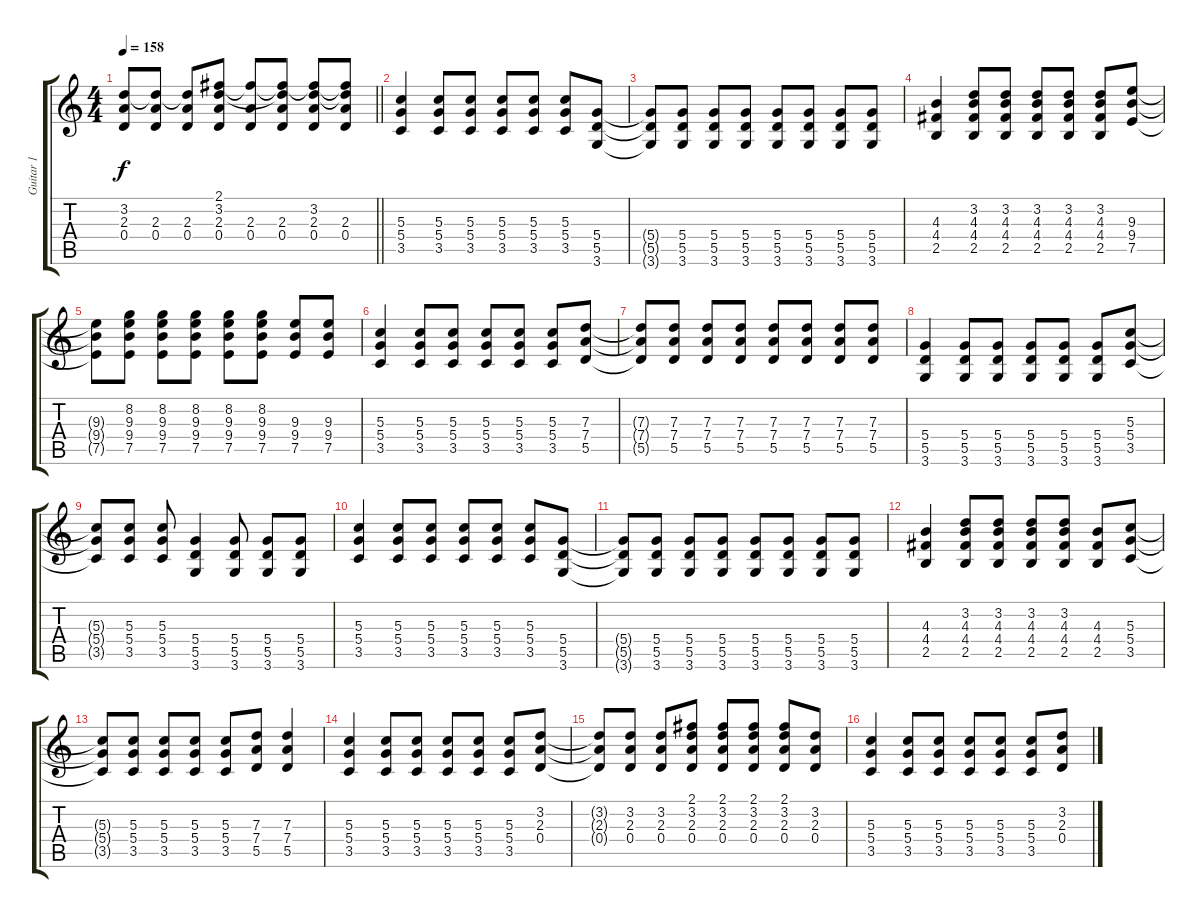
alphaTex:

\track ("Guitar 1" "Guitar 1") {instrument overdrivenguitar}
\staff {score tabs}
\tuning (E4 B3 G3 D3 A2 E2) {hide}
\ts (4 4)
\tempo 158
\clef g2
\barLineRight lightlight
\ks c
(3.2 2.3 0.4).8{dy f} (3.2{t} 2.3 0.4).8 (3.2{t} 2.3 0.4).8 (2.1 3.2 2.3 0.4).8 (2.1{t} 2.3 0.4).8 (2.1{t} 3.2{t} 2.3 0.4).8 (2.1{t} 3.2 2.3 0.4).8 (2.1{t} 3.2{t} 2.3 0.4).8 |
(5.3 5.4 3.5).4 (5.3 5.4 3.5).8 (5.3 5.4 3.5).8 (5.3 5.4 3.5).8 (5.3 5.4 3.5).8 (5.3 5.4 3.5).8 (5.4 5.5 3.6).8 |
(5.4{t} 5.5{t} 3.6{t}).8 (5.4 5.5 3.6).8 (5.4 5.5 3.6).8 (5.4 5.5 3.6).8 (5.4 5.5 3.6).8 (5.4 5.5 3.6).8 (5.4 5.5 3.6).8 (5.4 5.5 3.6).8 |
(4.3 4.4 2.5).4 (3.2 4.3 4.4 2.5).8 (3.2 4.3 4.4 2.5).8 (3.2 4.3 4.4 2.5).8 (3.2 4.3 4.4 2.5).8 (3.2 4.3 4.4 2.5).8 (9.3 9.4 7.5).8 |
(9.3{t} 9.4{t} 7.5{t}).8 (8.2 9.3 9.4 7.5).8 (8.2 9.3 9.4 7.5).8 (8.2 9.3 9.4 7.5).8 (8.2 9.3 9.4 7.5).8 (8.2 9.3 9.4 7.5).8 (9.3 9.4 7.5).8 (9.3 9.4 7.5).8 |
(5.3 5.4 3.5).4 (5.3 5.4 3.5).8 (5.3 5.4 3.5).8 (5.3 5.4 3.5).8 (5.3 5.4 3.5).8 (5.3 5.4 3.5).8 (7.3 7.4 5.5).8 |
(7.3{t} 7.4{t} 5.5{t}).8 (7.3 7.4 5.5).8 (7.3 7.4 5.5).8 (7.3 7.4 5.5).8 (7.3 7.4 5.5).8 (7.3 7.4 5.5).8 (7.3 7.4 5.5).8 (7.3 7.4 5.5).8 |
(5.4 5.5 3.6).4 (5.4 5.5 3.6).8 (5.4 5.5 3.6).8 (5.4 5.5 3.6).8 (5.4 5.5 3.6).8 (5.4 5.5 3.6).8 (5.3 5.4 3.5).8 |
(5.3{t} 5.4{t} 3.5{t}).8 (5.3 5.4 3.5).8 (5.3 5.4 3.5).8 (5.4 5.5 3.6).4 (5.4 5.5 3.6).8 (5.4 5.5 3.6).8 (5.4 5.5 3.6).8 |
(5.3 5.4 3.5).4 (5.3 5.4 3.5).8 (5.3 5.4 3.5).8 (5.3 5.4 3.5).8 (5.3 5.4 3.5).8 (5.3 5.4 3.5).8 (5.4 5.5 3.6).8 |
(5.4{t} 5.5{t} 3.6{t}).8 (5.4 5.5 3.6).8 (5.4 5.5 3.6).8 (5.4 5.5 3.6).8 (5.4 5.5 3.6).8 (5.4 5.5 3.6).8 (5.4 5.5 3.6).8 (5.4 5.5 3.6).8 |
(4.3 4.4 2.5).4 (3.2 4.3 4.4 2.5).8 (3.2 4.3 4.4 2.5).8 (3.2 4.3 4.4 2.5).8 (3.2 4.3 4.4 2.5).8 (4.3 4.4 2.5).8 (5.3 5.4 3.5).8 |
(5.3{t} 5.4{t} 3.5{t}).8 (5.3 5.4 3.5).8 (5.3 5.4 3.5).8 (5.3 5.4 3.5).8 (5.3 5.4 3.5).8 (7.3 7.4 5.5).8 (7.3 7.4 5.5).4 |
(5.3 5.4 3.5).4 (5.3 5.4 3.5).8 (5.3 5.4 3.5).8 (5.3 5.4 3.5).8 (5.3 5.4 3.5).8 (5.3 5.4 3.5).8 (3.2 2.3 0.4).8 |
(3.2{t} 2.3{t} 0.4{t}).8 (3.2 2.3 0.4).8 (3.2 2.3 0.4).8 (2.1 3.2 2.3 0.4).8 (2.1 3.2 2.3 0.4).8 (2.1 3.2 2.3 0.4).8 (2.1 3.2 2.3 0.4).8 (3.2 2.3 0.4).8 |
(5.3 5.4 3.5).4 (5.3 5.4 3.5).8 (5.3 5.4 3.5).8 (5.3 5.4 3.5).8 (5.3 5.4 3.5).8 (5.3 5.4 3.5).8 (3.2 2.3 0.4).8
